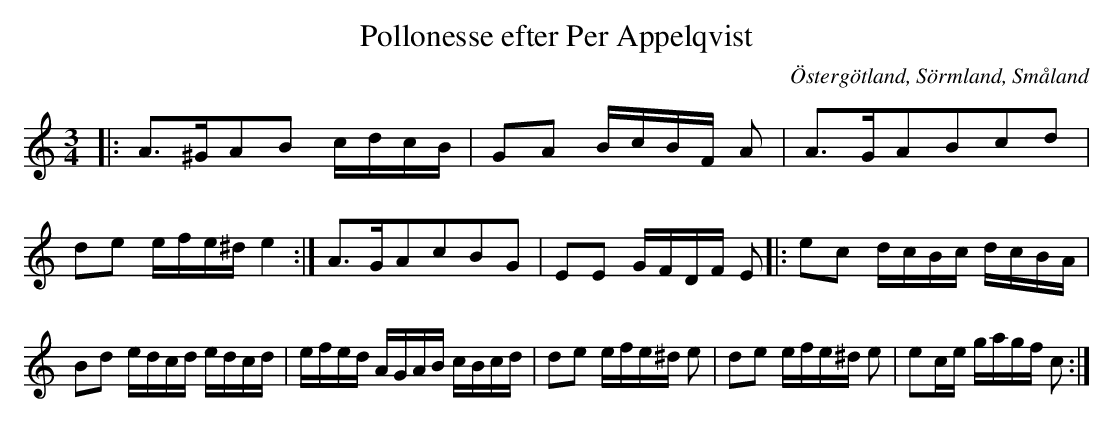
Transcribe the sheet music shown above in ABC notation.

X:1
T:Pollonesse efter Per Appelqvist
O:Östergötland, Sörmland, Småland
M:3/4
L:1/8
K:C
|: A>^GAB c/2d/2c/2B/2| GA B/2c/2B/2F/2 A | A>GABcd | de e/2f/2e/2^d/2 e2 :| A>GAcBG | EE G/2F/2D/2F/2 E  |: ec d/2c/2B/2c/2 d/2c/2B/2A/2 | Bd e/2d/2c/2d/2 e/2d/2c/2d/2 |e/2f/2e/2d/2 A/2G/2A/2B/2 c/2B/2c/2d/2 | de e/2f/2e/2^d/2 e |de e/2f/2e/2^d/2 e | ec/2e/2 g/2/a/2g/2f/2 c :|
